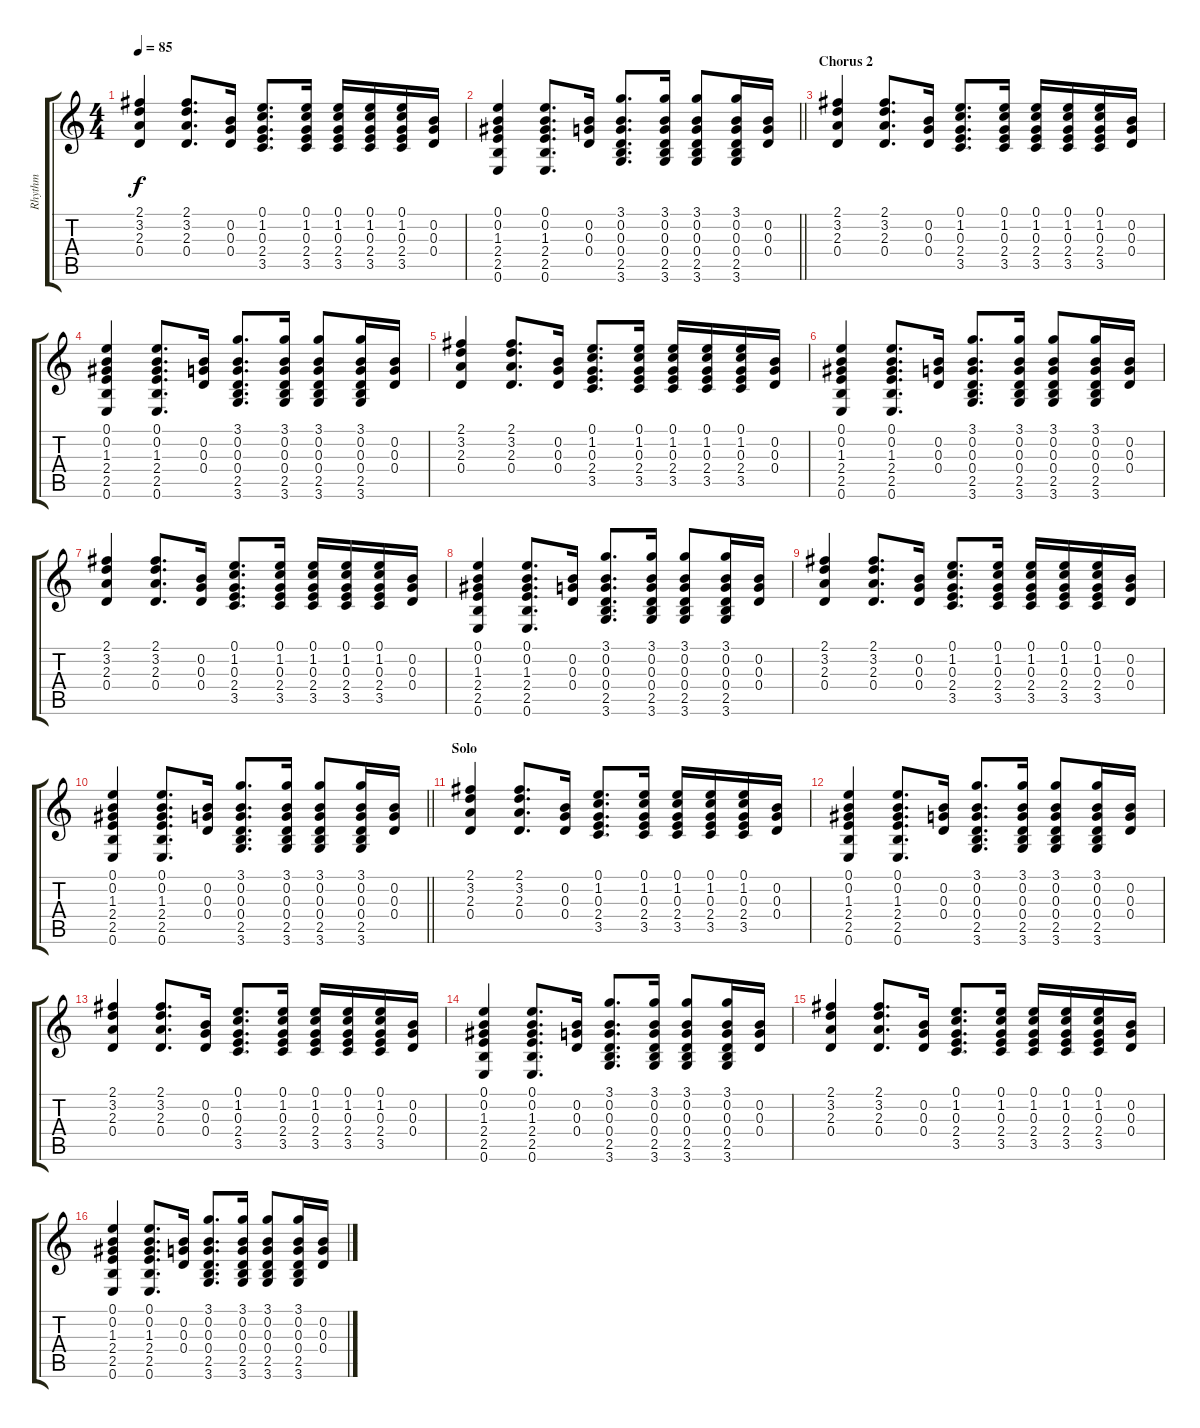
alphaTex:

\track ("Rhythm" "Rhythm") {instrument overdrivenguitar}
\staff {score tabs}
\tuning (E4 B3 G3 D3 A2 E2) {hide}
\ts (4 4)
\tempo 85
\clef g2
\ks c
(2.1 3.2 2.3 0.4).4{dy f} (2.1 3.2 2.3 0.4).8{d} (0.2 0.3 0.4).16 (0.1 1.2 0.3 2.4 3.5).8{d} (0.1 1.2 0.3 2.4 3.5).16 (0.1 1.2 0.3 2.4 3.5).16 (0.1 1.2 0.3 2.4 3.5).16 (0.1 1.2 0.3 2.4 3.5).16 (0.2 0.3 0.4).16 |
\barLineRight lightlight
(0.1 0.2 1.3 2.4 2.5 0.6).4 (0.1 0.2 1.3 2.4 2.5 0.6).8{d} (0.2 0.3 0.4).16 (3.1 0.2 0.3 0.4 2.5 3.6).8{d} (3.1 0.2 0.3 0.4 2.5 3.6).16 (3.1 0.2 0.3 0.4 2.5 3.6).8 (3.1 0.2 0.3 0.4 2.5 3.6).16 (0.2 0.3 0.4).16 |
\section ("" "Chorus 2")
(2.1 3.2 2.3 0.4).4 (2.1 3.2 2.3 0.4).8{d} (0.2 0.3 0.4).16 (0.1 1.2 0.3 2.4 3.5).8{d} (0.1 1.2 0.3 2.4 3.5).16 (0.1 1.2 0.3 2.4 3.5).16 (0.1 1.2 0.3 2.4 3.5).16 (0.1 1.2 0.3 2.4 3.5).16 (0.2 0.3 0.4).16 |
(0.1 0.2 1.3 2.4 2.5 0.6).4 (0.1 0.2 1.3 2.4 2.5 0.6).8{d} (0.2 0.3 0.4).16 (3.1 0.2 0.3 0.4 2.5 3.6).8{d} (3.1 0.2 0.3 0.4 2.5 3.6).16 (3.1 0.2 0.3 0.4 2.5 3.6).8 (3.1 0.2 0.3 0.4 2.5 3.6).16 (0.2 0.3 0.4).16 |
(2.1 3.2 2.3 0.4).4 (2.1 3.2 2.3 0.4).8{d} (0.2 0.3 0.4).16 (0.1 1.2 0.3 2.4 3.5).8{d} (0.1 1.2 0.3 2.4 3.5).16 (0.1 1.2 0.3 2.4 3.5).16 (0.1 1.2 0.3 2.4 3.5).16 (0.1 1.2 0.3 2.4 3.5).16 (0.2 0.3 0.4).16 |
(0.1 0.2 1.3 2.4 2.5 0.6).4 (0.1 0.2 1.3 2.4 2.5 0.6).8{d} (0.2 0.3 0.4).16 (3.1 0.2 0.3 0.4 2.5 3.6).8{d} (3.1 0.2 0.3 0.4 2.5 3.6).16 (3.1 0.2 0.3 0.4 2.5 3.6).8 (3.1 0.2 0.3 0.4 2.5 3.6).16 (0.2 0.3 0.4).16 |
(2.1 3.2 2.3 0.4).4 (2.1 3.2 2.3 0.4).8{d} (0.2 0.3 0.4).16 (0.1 1.2 0.3 2.4 3.5).8{d} (0.1 1.2 0.3 2.4 3.5).16 (0.1 1.2 0.3 2.4 3.5).16 (0.1 1.2 0.3 2.4 3.5).16 (0.1 1.2 0.3 2.4 3.5).16 (0.2 0.3 0.4).16 |
(0.1 0.2 1.3 2.4 2.5 0.6).4 (0.1 0.2 1.3 2.4 2.5 0.6).8{d} (0.2 0.3 0.4).16 (3.1 0.2 0.3 0.4 2.5 3.6).8{d} (3.1 0.2 0.3 0.4 2.5 3.6).16 (3.1 0.2 0.3 0.4 2.5 3.6).8 (3.1 0.2 0.3 0.4 2.5 3.6).16 (0.2 0.3 0.4).16 |
(2.1 3.2 2.3 0.4).4 (2.1 3.2 2.3 0.4).8{d} (0.2 0.3 0.4).16 (0.1 1.2 0.3 2.4 3.5).8{d} (0.1 1.2 0.3 2.4 3.5).16 (0.1 1.2 0.3 2.4 3.5).16 (0.1 1.2 0.3 2.4 3.5).16 (0.1 1.2 0.3 2.4 3.5).16 (0.2 0.3 0.4).16 |
\barLineRight lightlight
(0.1 0.2 1.3 2.4 2.5 0.6).4 (0.1 0.2 1.3 2.4 2.5 0.6).8{d} (0.2 0.3 0.4).16 (3.1 0.2 0.3 0.4 2.5 3.6).8{d} (3.1 0.2 0.3 0.4 2.5 3.6).16 (3.1 0.2 0.3 0.4 2.5 3.6).8 (3.1 0.2 0.3 0.4 2.5 3.6).16 (0.2 0.3 0.4).16 |
\section ("" "Solo")
(2.1 3.2 2.3 0.4).4 (2.1 3.2 2.3 0.4).8{d} (0.2 0.3 0.4).16 (0.1 1.2 0.3 2.4 3.5).8{d} (0.1 1.2 0.3 2.4 3.5).16 (0.1 1.2 0.3 2.4 3.5).16 (0.1 1.2 0.3 2.4 3.5).16 (0.1 1.2 0.3 2.4 3.5).16 (0.2 0.3 0.4).16 |
(0.1 0.2 1.3 2.4 2.5 0.6).4 (0.1 0.2 1.3 2.4 2.5 0.6).8{d} (0.2 0.3 0.4).16 (3.1 0.2 0.3 0.4 2.5 3.6).8{d} (3.1 0.2 0.3 0.4 2.5 3.6).16 (3.1 0.2 0.3 0.4 2.5 3.6).8 (3.1 0.2 0.3 0.4 2.5 3.6).16 (0.2 0.3 0.4).16 |
(2.1 3.2 2.3 0.4).4 (2.1 3.2 2.3 0.4).8{d} (0.2 0.3 0.4).16 (0.1 1.2 0.3 2.4 3.5).8{d} (0.1 1.2 0.3 2.4 3.5).16 (0.1 1.2 0.3 2.4 3.5).16 (0.1 1.2 0.3 2.4 3.5).16 (0.1 1.2 0.3 2.4 3.5).16 (0.2 0.3 0.4).16 |
(0.1 0.2 1.3 2.4 2.5 0.6).4 (0.1 0.2 1.3 2.4 2.5 0.6).8{d} (0.2 0.3 0.4).16 (3.1 0.2 0.3 0.4 2.5 3.6).8{d} (3.1 0.2 0.3 0.4 2.5 3.6).16 (3.1 0.2 0.3 0.4 2.5 3.6).8 (3.1 0.2 0.3 0.4 2.5 3.6).16 (0.2 0.3 0.4).16 |
(2.1 3.2 2.3 0.4).4 (2.1 3.2 2.3 0.4).8{d} (0.2 0.3 0.4).16 (0.1 1.2 0.3 2.4 3.5).8{d} (0.1 1.2 0.3 2.4 3.5).16 (0.1 1.2 0.3 2.4 3.5).16 (0.1 1.2 0.3 2.4 3.5).16 (0.1 1.2 0.3 2.4 3.5).16 (0.2 0.3 0.4).16 |
(0.1 0.2 1.3 2.4 2.5 0.6).4 (0.1 0.2 1.3 2.4 2.5 0.6).8{d} (0.2 0.3 0.4).16 (3.1 0.2 0.3 0.4 2.5 3.6).8{d} (3.1 0.2 0.3 0.4 2.5 3.6).16 (3.1 0.2 0.3 0.4 2.5 3.6).8 (3.1 0.2 0.3 0.4 2.5 3.6).16 (0.2 0.3 0.4).16
